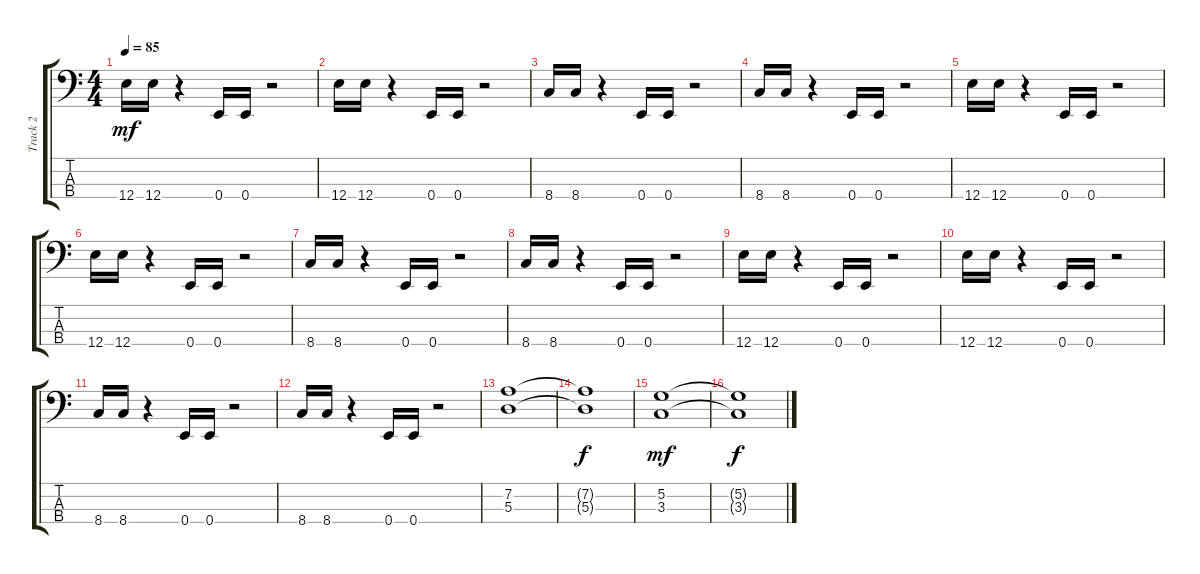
\track ("Track 2" "Track 2") {instrument electricbassfinger}
\staff {score tabs}
\tuning (G2 D2 A1 E1) {hide}
\ts (4 4)
\tempo 85
\clef f4
\ks c
12.4.16{dy mf} 12.4.16 r.4 0.4.16 0.4.16 r.2 |
12.4.16 12.4.16 r.4 0.4.16 0.4.16 r.2 |
8.4.16 8.4.16 r.4 0.4.16 0.4.16 r.2 |
8.4.16 8.4.16 r.4 0.4.16 0.4.16 r.2 |
12.4.16 12.4.16 r.4 0.4.16 0.4.16 r.2 |
12.4.16 12.4.16 r.4 0.4.16 0.4.16 r.2 |
8.4.16 8.4.16 r.4 0.4.16 0.4.16 r.2 |
8.4.16 8.4.16 r.4 0.4.16 0.4.16 r.2 |
12.4.16 12.4.16 r.4 0.4.16 0.4.16 r.2 |
12.4.16 12.4.16 r.4 0.4.16 0.4.16 r.2 |
8.4.16 8.4.16 r.4 0.4.16 0.4.16 r.2 |
8.4.16 8.4.16 r.4 0.4.16 0.4.16 r.2 |
(7.2 5.3).1 |
(7.2{t} 5.3{t}).1{dy f} |
(5.2 3.3).1{dy mf} |
(5.2{t} 3.3{t}).1{dy f}
